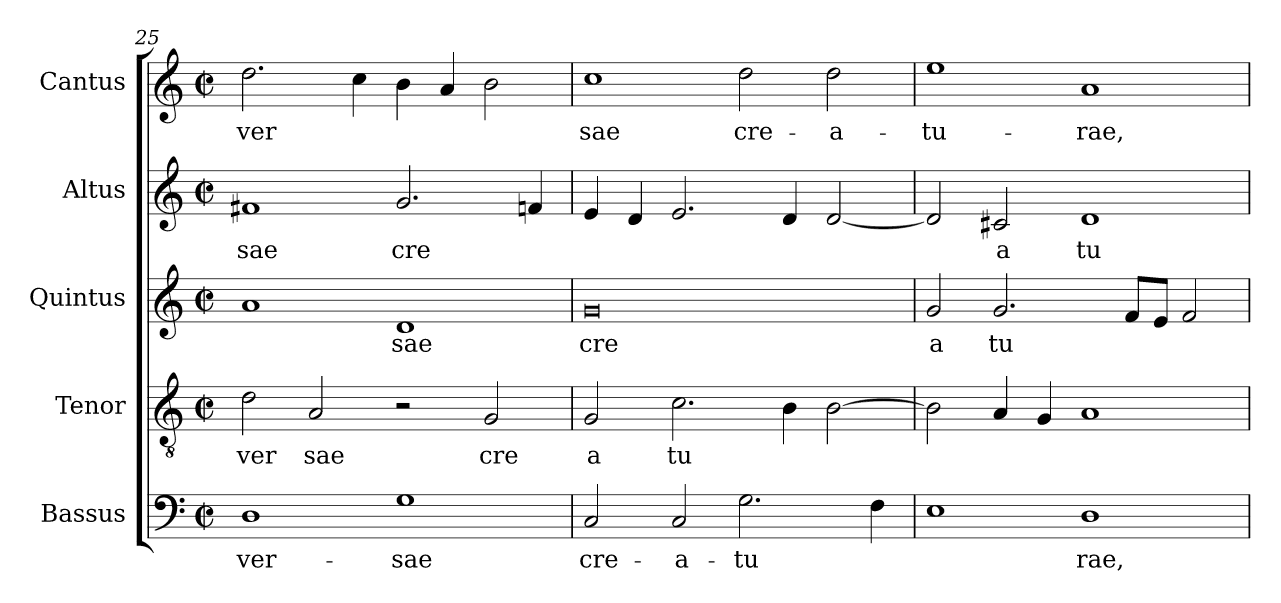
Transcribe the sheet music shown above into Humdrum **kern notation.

**kern	**text	**kern	**text	**kern	**text	**kern	**text	**kern	**text
*part5	*part5	*part4	*part4	*part3	*part3	*part2	*part2	*part1	*part1
*staff5	*staff5	*staff4	*staff4	*staff3	*staff3	*staff2	*staff2	*staff1	*staff1
*I"Bassus	*	*I"Tenor	*	*I"Quintus	*	*I"Altus	*	*I"Cantus	*
*clefF4	*	*clefGv2	*	*clefG2	*	*clefG2	*	*clefG2	*
*k[]	*	*k[]	*	*k[]	*	*k[]	*	*k[]	*
*C:	*	*C:	*	*C:	*	*C:	*	*C:	*
*M2/2	*	*M2/2	*	*M2/2	*	*M2/2	*	*M2/2	*
*met(c|)	*	*met(c|)	*	*met(c|)	*	*met(c|)	*	*met(c|)	*
=25	=25	=25	=25	=25	=25	=25	=25	=25	=25
!	!LO:LY:b:cj	!	!LO:LY:b:cj	!	!LO:LY:b:cj	!	!LO:LY:b:cj	!	!LO:LY:b:cj
1D	-ver-	2d\	ver	1a	.	1f#X	sae	2.dd\	-ver-
!	!	!	!LO:LY:b:cj	!	!	!	!	!	!
.	.	2A/	sae	.	.	.	.	.	.
!	!	!	!	!	!	!	!	!	!LO:LY:b:cj
.	.	.	.	.	.	.	.	4cc\	--
!	!LO:LY:b:cj	!	!	!	!LO:LY:b:cj	!	!LO:LY:b:cj	!	!LO:LY:b:cj
1G	-sae	2r	.	1d	sae	2.g/	cre	4b\	--
!	!	!	!	!	!	!	!	!	!LO:LY:b:cj
.	.	.	.	.	.	.	.	4a/	--
!	!	!	!LO:LY:b:cj	!	!	!	!	!	!LO:LY:b:cj
.	.	2G/	cre	.	.	.	.	2b\	--
!	!	!	!	!	!	!	!LO:LY:b:cj	!	!
.	.	.	.	.	.	4fn/	.	.	.
=26	=26	=26	=26	=26	=26	=26	=26	=26	=26
!	!LO:LY:b:cj	!	!LO:LY:b:cj	!	!LO:LY:b:cj	!	!LO:LY:b:cj	!	!LO:LY:b:cj
2C/	cre-	2G/	a	0g	cre	4e/	.	1cc	-sae
!	!	!	!	!	!	!	!LO:LY:b:cj	!	!
.	.	.	.	.	.	4d/	.	.	.
!	!LO:LY:b:cj	!	!LO:LY:b:cj	!	!	!	!LO:LY:b:cj	!	!
2C/	-a-	2.c\	tu	.	.	2.e/	.	.	.
!	!LO:LY:b:cj	!	!	!	!	!	!	!	!LO:LY:b:cj
2.G\	-tu-	.	.	.	.	.	.	2dd\	cre-
!	!	!	!LO:LY:b:cj	!	!	!	!LO:LY:b:cj	!	!
.	.	4B\	.	.	.	4d/	.	.	.
!	!	!	!LO:LY:b:cj	!	!	!	!LO:LY:b:cj	!	!LO:LY:b:cj
.	.	[>2B\	.	.	.	[<2d/	.	2dd\	-a-
!	!LO:LY:b:cj	!	!	!	!	!	!	!	!
4F\	--	.	.	.	.	.	.	.	.
=27	=27	=27	=27	=27	=27	=27	=27	=27	=27
!	!LO:LY:b:cj	!	!LO:LY:b:cj	!	!LO:LY:b:cj	!	!LO:LY:b:cj	!	!LO:LY:b:cj
1E	--	2B\]	.	2g/	a	2d/]	.	1ee	-tu-
!	!	!	!LO:LY:b:cj	!	!LO:LY:b:cj	!	!LO:LY:b:cj	!	!
.	.	4A/	.	2.g/	tu	2c#X/	a	.	.
!	!	!	!LO:LY:b:cj	!	!	!	!	!	!
.	.	4G/	.	.	.	.	.	.	.
!	!LO:LY:b:cj	!	!LO:LY:b:cj	!	!	!	!LO:LY:b:cj	!	!LO:LY:b:cj
1D	-rae,	1A	.	.	.	1d	tu	1a	-rae,
!	!	!	!	!	!LO:LY:b:cj	!	!	!	!
.	.	.	.	8f/L	.	.	.	.	.
!	!	!	!	!	!LO:LY:b:cj	!	!	!	!
.	.	.	.	8e/J	.	.	.	.	.
!	!	!	!	!	!LO:LY:b:cj	!	!	!	!
.	.	.	.	2f/	.	.	.	.	.
=	=	=	=	=	=	=	=	=	=
*-	*-	*-	*-	*-	*-	*-	*-	*-	*-
